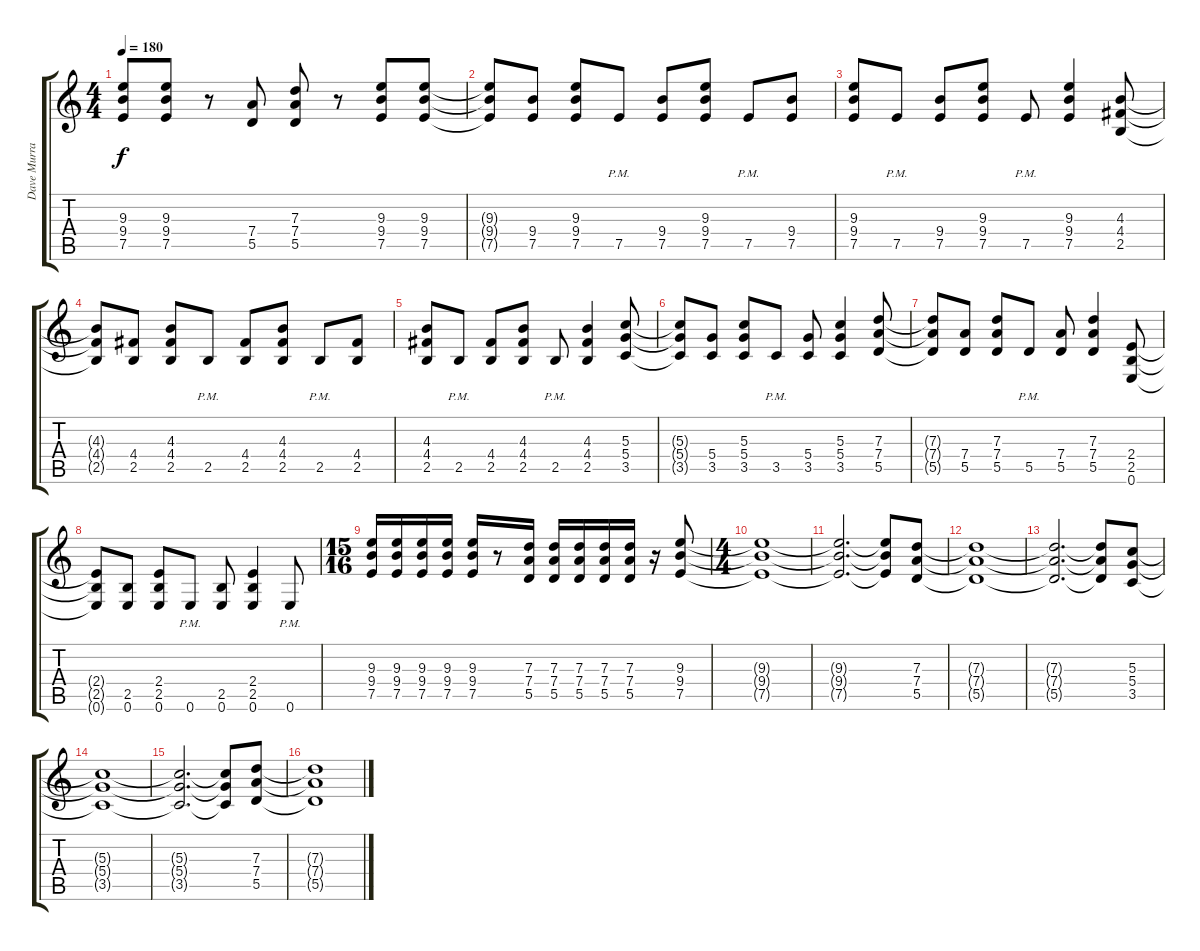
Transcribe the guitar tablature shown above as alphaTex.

\track ("Dave Murray - Guitar" "Dave Murra") {instrument overdrivenguitar}
\staff {score tabs}
\tuning (E4 B3 G3 D3 A2 E2) {hide}
\ts (4 4)
\tempo 180
\clef g2
\ks c
(9.3 9.4 7.5).8{dy f} (9.3 9.4 7.5).8 r.8 (7.4 5.5).8 (7.3 7.4 5.5).8 r.8 (9.3 9.4 7.5).8 (9.3 9.4 7.5).8 |
(9.3{t} 9.4{t} 7.5{t}).8 (9.4 7.5).8 (9.3 9.4 7.5).8 7.5{pm}.8 (9.4 7.5).8 (9.3 9.4 7.5).8 7.5{pm}.8 (9.4 7.5).8 |
(9.3 9.4 7.5).8 7.5{pm}.8 (9.4 7.5).8 (9.3 9.4 7.5).8 7.5{pm}.8 (9.3 9.4 7.5).4 (4.3 4.4 2.5).8 |
(4.3{t} 4.4{t} 2.5{t}).8 (4.4 2.5).8 (4.3 4.4 2.5).8 2.5{pm}.8 (4.4 2.5).8 (4.3 4.4 2.5).8 2.5{pm}.8 (4.4 2.5).8 |
(4.3 4.4 2.5).8 2.5{pm}.8 (4.4 2.5).8 (4.3 4.4 2.5).8 2.5{pm}.8 (4.3 4.4 2.5).4 (5.3 5.4 3.5).8 |
(5.3{t} 5.4{t} 3.5{t}).8 (5.4 3.5).8 (5.3 5.4 3.5).8 3.5{pm}.8 (5.4 3.5).8 (5.3 5.4 3.5).4 (7.3 7.4 5.5).8 |
(7.3{t} 7.4{t} 5.5{t}).8 (7.4 5.5).8 (7.3 7.4 5.5).8 5.5{pm}.8 (7.4 5.5).8 (7.3 7.4 5.5).4 (2.4 2.5 0.6).8 |
(2.4{t} 2.5{t} 0.6{t}).8 (2.5 0.6).8 (2.4 2.5 0.6).8 0.6{pm}.8 (2.5 0.6).8 (2.4 2.5 0.6).4 0.6{pm}.8 |
\ts (15 16)
(9.3 9.4 7.5).16 (9.3 9.4 7.5).16 (9.3 9.4 7.5).16 (9.3 9.4 7.5).16 (9.3 9.4 7.5).16 r.8 (7.3 7.4 5.5).16 (7.3 7.4 5.5).16 (7.3 7.4 5.5).16 (7.3 7.4 5.5).16 (7.3 7.4 5.5).16 r.16 (9.3 9.4 7.5).8 |
\ts (4 4)
(9.3{t} 9.4{t} 7.5{t}).1 |
(9.3{t} 9.4{t} 7.5{t}).2{d} (9.3{t} 9.4{t} 7.5{t}).8 (7.3 7.4 5.5).8 |
(7.3{t} 7.4{t} 5.5{t}).1 |
(7.3{t} 7.4{t} 5.5{t}).2{d} (7.3{t} 7.4{t} 5.5{t}).8 (5.3 5.4 3.5).8 |
(5.3{t} 5.4{t} 3.5{t}).1 |
(5.3{t} 5.4{t} 3.5{t}).2{d} (5.3{t} 5.4{t} 3.5{t}).8 (7.3 7.4 5.5).8 |
(7.3{t} 7.4{t} 5.5{t}).1
